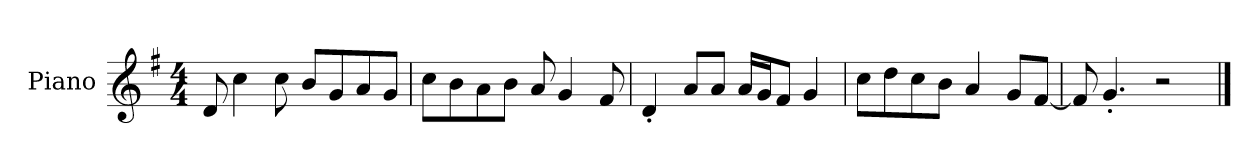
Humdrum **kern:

**kern
*part1
*staff1
*I"Piano
*I'P-no
*clefG2
*k[f#]
*M4/4
*MM90
=1
8d/
4cc\
8cc\
8b/L
8g/
8a/
8g/J
=2
8cc\L
8b\
8a\
8b\J
8a/
4g/
8f#/
=3
4d'/
8a/L
8a/J
16a/LL
16g/J
8f#/J
4g/
=4
8cc\L
8dd\
8cc\
8b\J
4a/
8g/L
[8f#/J
=5
8f#/]
4.g'/
2r
==
*-
